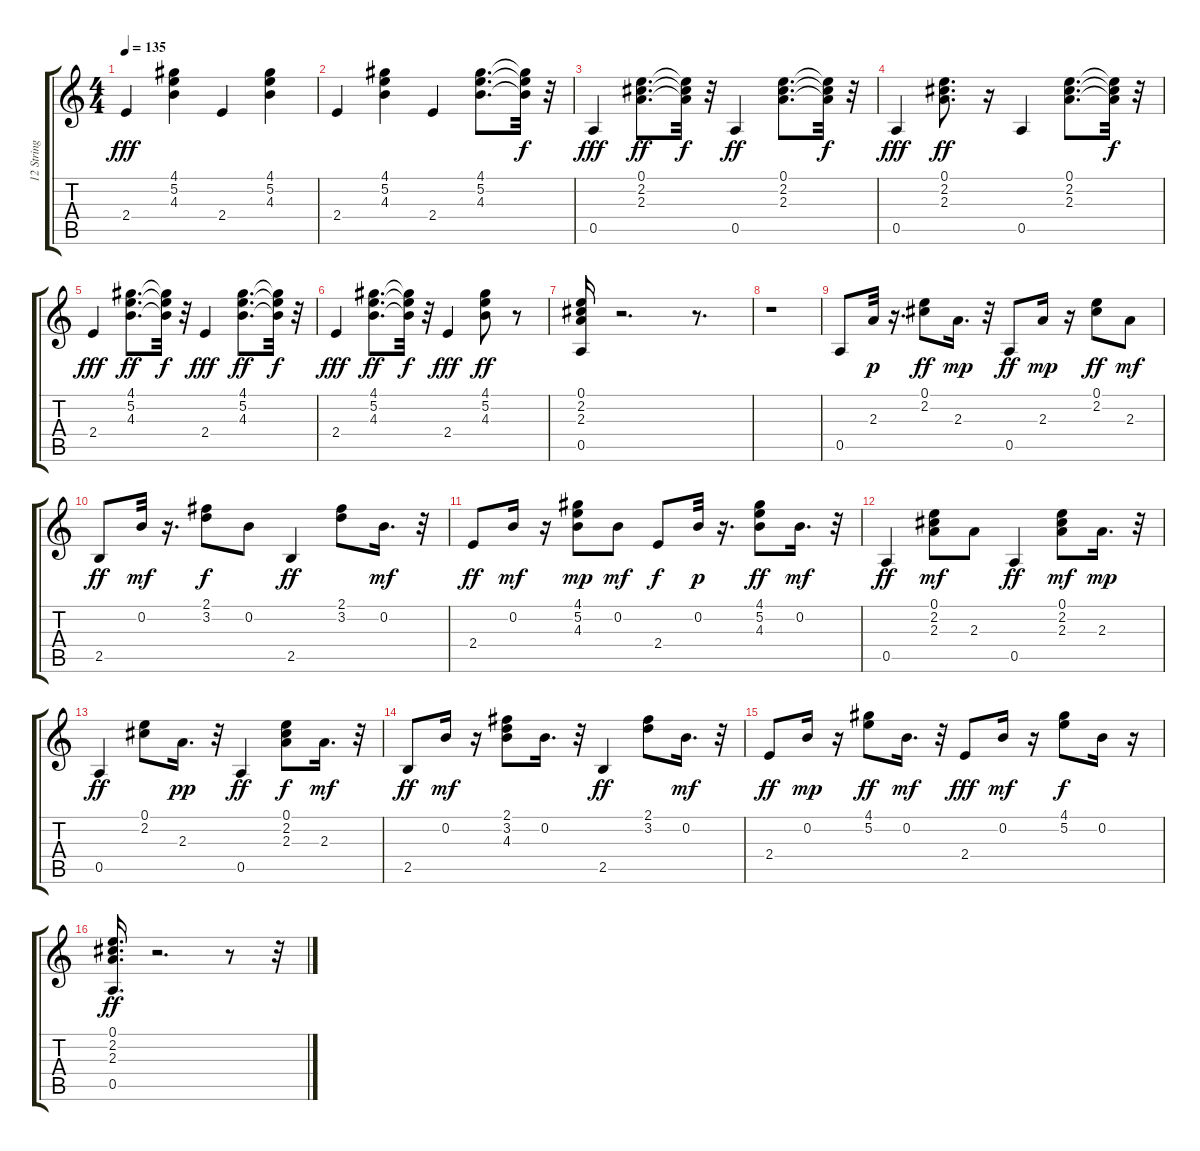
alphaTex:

\track ("12 String" "12 String") {instrument acousticguitarsteel}
\staff {score tabs}
\tuning (E4 B3 G3 D3 A2 E2) {hide}
\ts (4 4)
\tempo 135
\clef g2
\ks c
2.4.4{dy fff} (4.1 5.2 4.3).4 2.4.4 (4.1 5.2 4.3).4 |
2.4.4 (4.1 5.2 4.3).4 2.4.4 (4.1 5.2 4.3).8{d} (4.1{t} 5.2{t} 4.3{t}).32{dy f} r.32 |
0.5.4{dy fff} (0.1 2.2 2.3).8{d dy ff} (0.1{t} 2.2{t} 2.3{t}).32{dy f} r.32 0.5.4{dy ff} (0.1 2.2 2.3).8{d} (0.1{t} 2.2{t} 2.3{t}).32{dy f} r.32 |
0.5.4{dy fff} (0.1 2.2 2.3).8{d dy ff} r.16 0.5.4 (0.1 2.2 2.3).8{d} (0.1{t} 2.2{t} 2.3{t}).32{dy f} r.32 |
2.4.4{dy fff} (4.1 5.2 4.3).8{d dy ff} (4.1{t} 5.2{t} 4.3{t}).32{dy f} r.32 2.4.4{dy fff} (4.1 5.2 4.3).8{d dy ff} (4.1{t} 5.2{t} 4.3{t}).32{dy f} r.32 |
2.4.4{dy fff} (4.1 5.2 4.3).8{d dy ff} (4.1{t} 5.2{t} 4.3{t}).32{dy f} r.32 2.4.4{dy fff} (4.1 5.2 4.3).8{dy ff} r.8 |
(0.1 2.2 2.3 0.5).16 r.2{d} r.8{d} |
r.1 |
0.5.8 2.3.32{dy p} r.16{d} (0.1 2.2).8{dy ff} 2.3.16{d dy mp} r.32 0.5.8{dy ff} 2.3.16{dy mp} r.16 (0.1 2.2).8{dy ff} 2.3.8{dy mf} |
2.5.8{dy ff} 0.2.32{dy mf} r.16{d} (2.1 3.2).8{dy f} 0.2.8 2.5.4{dy ff} (2.1 3.2).8 0.2.16{d dy mf} r.32 |
2.4.8{dy ff} 0.2.16{dy mf} r.16 (4.1 5.2 4.3).8{dy mp} 0.2.8{dy mf} 2.4.8{dy f} 0.2.32{dy p} r.16{d} (4.1 5.2 4.3).8{dy ff} 0.2.16{d dy mf} r.32 |
0.5.4{dy ff} (0.1 2.2 2.3).8{dy mf} 2.3.8 0.5.4{dy ff} (0.1 2.2 2.3).8{dy mf} 2.3.16{d dy mp} r.32 |
0.5.4{dy ff} (0.1 2.2).8 2.3.16{d dy pp} r.32 0.5.4{dy ff} (0.1 2.2 2.3).8{dy f} 2.3.16{d dy mf} r.32 |
2.5.8{dy ff} 0.2.16{dy mf} r.16 (2.1 3.2 4.3).8 0.2.16{d} r.32 2.5.4{dy ff} (2.1 3.2).8 0.2.16{d dy mf} r.32 |
2.4.8{dy ff} 0.2.16{dy mp} r.16 (4.1 5.2).8{dy ff} 0.2.16{d dy mf} r.32 2.4.8{dy fff} 0.2.16{dy mf} r.16 (4.1 5.2).8{dy f} 0.2.16 r.16 |
(0.1 2.2 2.3 0.5).16{d dy ff} r.2{d} r.8 r.32
